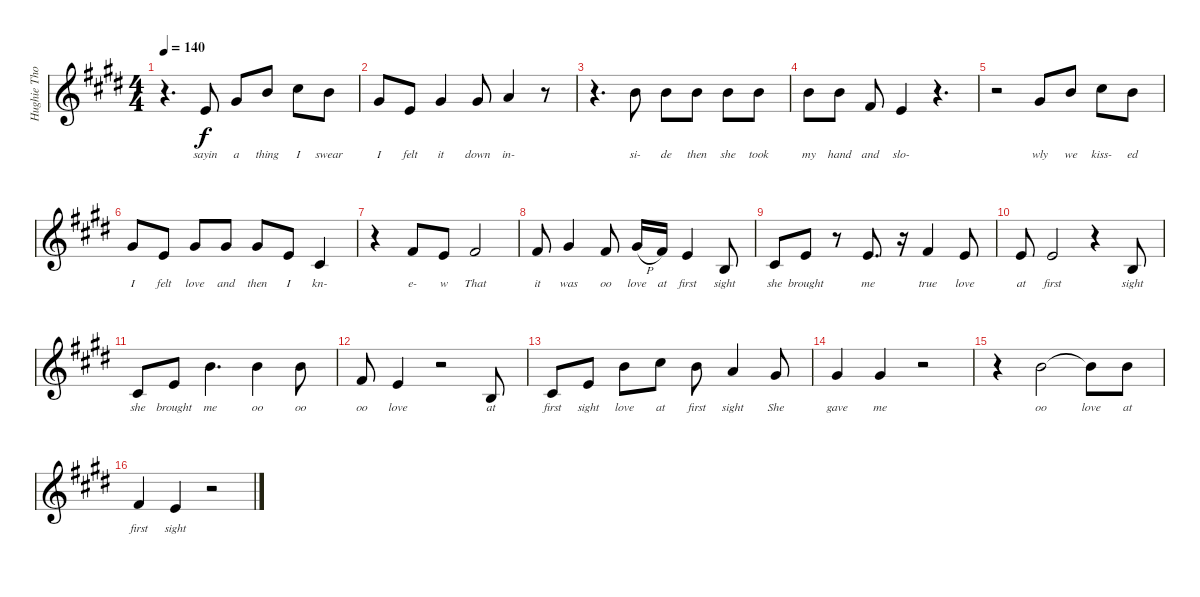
\track ("Hughie Thomasson Vocals" "Hughie Tho") {instrument violin}
\staff {score}
\tuning (E4 B3 G3 D3 A2 E2) {hide}
\ts (4 4)
\tempo 140
\clef g2
\ks e
r.4{d dy f} 9.3.8{lyrics (0 "sayin") lyrics (1 "") lyrics (2 "") lyrics (3 "") lyrics (4 "")} 9.2.8{lyrics (0 "a") lyrics (1 "") lyrics (2 "") lyrics (3 "") lyrics (4 "")} 7.1.8{lyrics (0 "thing") lyrics (1 "") lyrics (2 "") lyrics (3 "") lyrics (4 "")} 9.1.8{lyrics (0 "I") lyrics (1 "") lyrics (2 "") lyrics (3 "") lyrics (4 "")} 7.1.8{lyrics (0 "swear") lyrics (1 "") lyrics (2 "") lyrics (3 "") lyrics (4 "")} |
9.2.8{lyrics (0 "I") lyrics (1 "") lyrics (2 "") lyrics (3 "") lyrics (4 "")} 9.3.8{lyrics (0 "felt") lyrics (1 "") lyrics (2 "") lyrics (3 "") lyrics (4 "")} 9.2.4{lyrics (0 "it") lyrics (1 "") lyrics (2 "") lyrics (3 "") lyrics (4 "")} 9.2.8{lyrics (0 "down") lyrics (1 "") lyrics (2 "") lyrics (3 "") lyrics (4 "")} 10.2.4{lyrics (0 "in-") lyrics (1 "") lyrics (2 "") lyrics (3 "") lyrics (4 "")} r.8 |
r.4{d} 7.1.8{lyrics (0 "si-") lyrics (1 "") lyrics (2 "") lyrics (3 "") lyrics (4 "")} 7.1.8{lyrics (0 "de") lyrics (1 "") lyrics (2 "") lyrics (3 "") lyrics (4 "")} 7.1.8{lyrics (0 "then") lyrics (1 "") lyrics (2 "") lyrics (3 "") lyrics (4 "")} 7.1.8{lyrics (0 "she") lyrics (1 "") lyrics (2 "") lyrics (3 "") lyrics (4 "")} 7.1.8{lyrics (0 "took") lyrics (1 "") lyrics (2 "") lyrics (3 "") lyrics (4 "")} |
7.1.8{lyrics (0 "my") lyrics (1 "") lyrics (2 "") lyrics (3 "") lyrics (4 "")} 7.1.8{lyrics (0 "hand") lyrics (1 "") lyrics (2 "") lyrics (3 "") lyrics (4 "")} 7.2.8{lyrics (0 "and") lyrics (1 "") lyrics (2 "") lyrics (3 "") lyrics (4 "")} 9.3.4{lyrics (0 "slo-") lyrics (1 "") lyrics (2 "") lyrics (3 "") lyrics (4 "")} r.4{d} |
r.2 9.2.8{lyrics (0 "wly") lyrics (1 "") lyrics (2 "") lyrics (3 "") lyrics (4 "")} 7.1.8{lyrics (0 "we") lyrics (1 "") lyrics (2 "") lyrics (3 "") lyrics (4 "")} 9.1.8{lyrics (0 "kiss-") lyrics (1 "") lyrics (2 "") lyrics (3 "") lyrics (4 "")} 7.1.8{lyrics (0 "ed") lyrics (1 "") lyrics (2 "") lyrics (3 "") lyrics (4 "")} |
9.2.8{lyrics (0 "I") lyrics (1 "") lyrics (2 "") lyrics (3 "") lyrics (4 "")} 9.3.8{lyrics (0 "felt") lyrics (1 "") lyrics (2 "") lyrics (3 "") lyrics (4 "")} 9.2.8{lyrics (0 "love") lyrics (1 "") lyrics (2 "") lyrics (3 "") lyrics (4 "")} 9.2.8{lyrics (0 "and") lyrics (1 "") lyrics (2 "") lyrics (3 "") lyrics (4 "")} 9.2.8{lyrics (0 "then") lyrics (1 "") lyrics (2 "") lyrics (3 "") lyrics (4 "")} 9.3.8{lyrics (0 "I") lyrics (1 "") lyrics (2 "") lyrics (3 "") lyrics (4 "")} 6.3.4{lyrics (0 "kn-") lyrics (1 "") lyrics (2 "") lyrics (3 "") lyrics (4 "")} |
r.4 7.2.8{lyrics (0 "e-") lyrics (1 "") lyrics (2 "") lyrics (3 "") lyrics (4 "")} 9.3.8{lyrics (0 "w") lyrics (1 "") lyrics (2 "") lyrics (3 "") lyrics (4 "")} 7.2.2{lyrics (0 "That") lyrics (1 "") lyrics (2 "") lyrics (3 "") lyrics (4 "")} |
2.1.8{lyrics (0 "it") lyrics (1 "") lyrics (2 "") lyrics (3 "") lyrics (4 "")} 9.2.4{lyrics (0 "was") lyrics (1 "") lyrics (2 "") lyrics (3 "") lyrics (4 "")} 7.2.8{lyrics (0 "oo") lyrics (1 "") lyrics (2 "") lyrics (3 "") lyrics (4 "")} 9.2{h}.16{lyrics (0 "love") lyrics (1 "") lyrics (2 "") lyrics (3 "") lyrics (4 "")} 7.2.16{lyrics (0 "at") lyrics (1 "") lyrics (2 "") lyrics (3 "") lyrics (4 "")} 9.3.4{lyrics (0 "first") lyrics (1 "") lyrics (2 "") lyrics (3 "") lyrics (4 "")} 9.4.8{lyrics (0 "sight") lyrics (1 "") lyrics (2 "") lyrics (3 "") lyrics (4 "")} |
6.3.8{lyrics (0 "she") lyrics (1 "") lyrics (2 "") lyrics (3 "") lyrics (4 "")} 9.3.8{lyrics (0 "brought") lyrics (1 "") lyrics (2 "") lyrics (3 "") lyrics (4 "")} r.8 9.3.8{d lyrics (0 "me") lyrics (1 "") lyrics (2 "") lyrics (3 "") lyrics (4 "")} r.16 7.2.4{lyrics (0 "true") lyrics (1 "") lyrics (2 "") lyrics (3 "") lyrics (4 "")} 9.3.8{lyrics (0 "love") lyrics (1 "") lyrics (2 "") lyrics (3 "") lyrics (4 "")} |
9.3.8{lyrics (0 "at") lyrics (1 "") lyrics (2 "") lyrics (3 "") lyrics (4 "")} 9.3.2{lyrics (0 "first") lyrics (1 "") lyrics (2 "") lyrics (3 "") lyrics (4 "")} r.4 9.4.8{lyrics (0 "sight") lyrics (1 "") lyrics (2 "") lyrics (3 "") lyrics (4 "")} |
6.3.8{lyrics (0 "she") lyrics (1 "") lyrics (2 "") lyrics (3 "") lyrics (4 "")} 9.3.8{lyrics (0 "brought") lyrics (1 "") lyrics (2 "") lyrics (3 "") lyrics (4 "")} 7.1.4{d lyrics (0 "me") lyrics (1 "") lyrics (2 "") lyrics (3 "") lyrics (4 "")} 7.1.4{lyrics (0 "oo") lyrics (1 "") lyrics (2 "") lyrics (3 "") lyrics (4 "")} 7.1.8{lyrics (0 "oo") lyrics (1 "") lyrics (2 "") lyrics (3 "") lyrics (4 "")} |
7.2.8{lyrics (0 "oo") lyrics (1 "") lyrics (2 "") lyrics (3 "") lyrics (4 "")} 9.3.4{lyrics (0 "love") lyrics (1 "") lyrics (2 "") lyrics (3 "") lyrics (4 "")} r.2 9.4.8{lyrics (0 "at") lyrics (1 "") lyrics (2 "") lyrics (3 "") lyrics (4 "")} |
6.3.8{lyrics (0 "first") lyrics (1 "") lyrics (2 "") lyrics (3 "") lyrics (4 "")} 9.3.8{lyrics (0 "sight") lyrics (1 "") lyrics (2 "") lyrics (3 "") lyrics (4 "")} 7.1.8{lyrics (0 "love") lyrics (1 "") lyrics (2 "") lyrics (3 "") lyrics (4 "")} 9.1.8{lyrics (0 "at") lyrics (1 "") lyrics (2 "") lyrics (3 "") lyrics (4 "")} 7.1.8{lyrics (0 "first") lyrics (1 "") lyrics (2 "") lyrics (3 "") lyrics (4 "")} 10.2.4{lyrics (0 "sight") lyrics (1 "") lyrics (2 "") lyrics (3 "") lyrics (4 "")} 9.2.8{lyrics (0 "She") lyrics (1 "") lyrics (2 "") lyrics (3 "") lyrics (4 "")} |
9.2.4{lyrics (0 "gave") lyrics (1 "") lyrics (2 "") lyrics (3 "") lyrics (4 "")} 9.2.4{lyrics (0 "me") lyrics (1 "") lyrics (2 "") lyrics (3 "") lyrics (4 "")} r.2 |
r.4 7.1.2{lyrics (0 "oo") lyrics (1 "") lyrics (2 "") lyrics (3 "") lyrics (4 "")} 7.1{t}.8{lyrics (0 "love") lyrics (1 "") lyrics (2 "") lyrics (3 "") lyrics (4 "")} 7.1.8{lyrics (0 "at") lyrics (1 "") lyrics (2 "") lyrics (3 "") lyrics (4 "")} |
7.2.4{lyrics (0 "first") lyrics (1 "") lyrics (2 "") lyrics (3 "") lyrics (4 "")} 9.3.4{lyrics (0 "sight") lyrics (1 "") lyrics (2 "") lyrics (3 "") lyrics (4 "")} r.2
